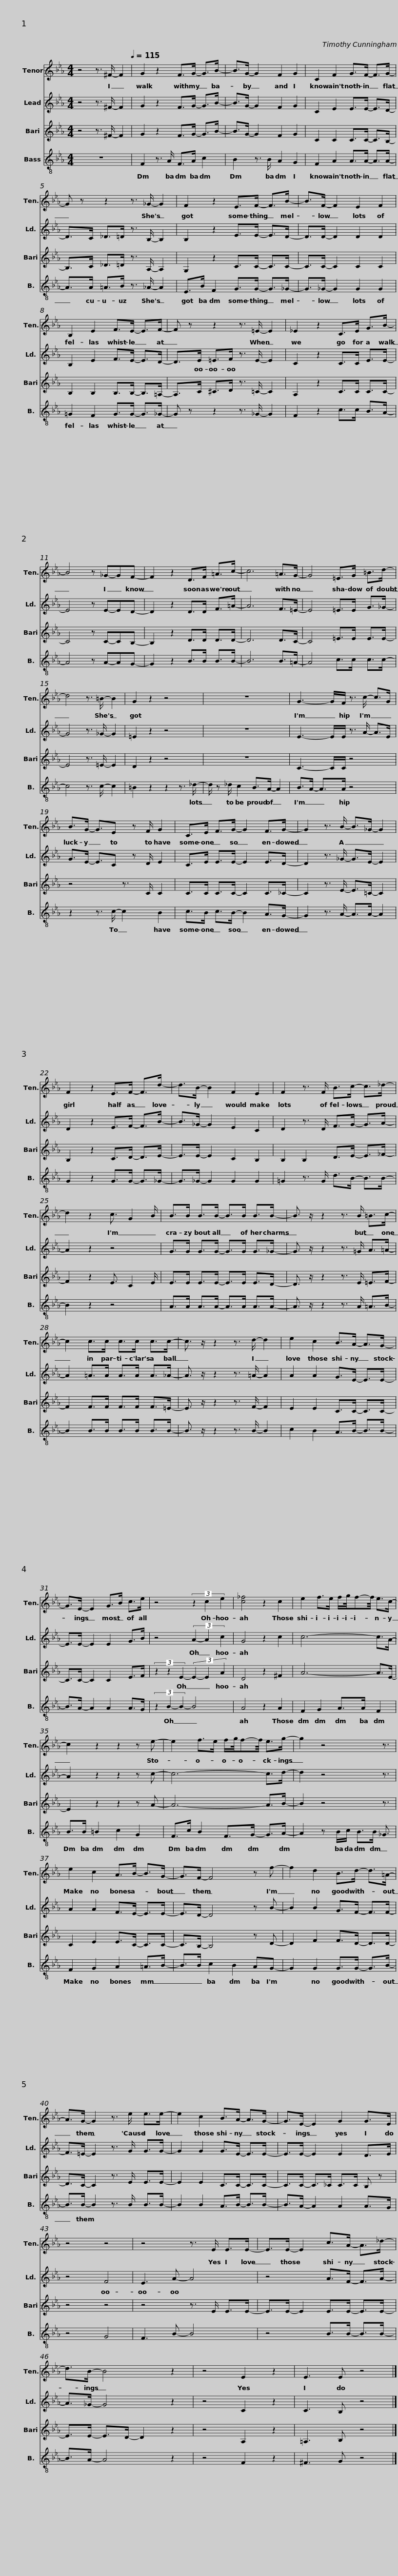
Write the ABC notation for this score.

X:1
%%score 1 2 3 4
L:1/8
M:4/4
I:linebreak $
K:Eb
V:1 treble
V:2 treble
V:3 treble
V:4 treble-8
V:1
 z4 z3/2 ^F/- F2[Q:1/4=115] | G2 z2 F>G- G>B- | B>G- G2 F2 G2 | C2 F2 G>F- F>G- |$ G z z2 z3/2 _G/- G2 | %5
 F2 z2 E>F- F>B- | B>F- F2 E2 F2 |$ B,2 E2 F>E- E>F- | F z z2 z3/2 =E/- E2 | _E2 z2 C>E G>B- | %10
 B4 z _G-GF- |$ F2 z2 D>F =A>c- | c6 =A>G- | G4 =E>G =B>d- | d4 z3/2 =B/- B2 | %15
 G2 z2 z4 |$ z8 | G3- G/F/ z3/2 c/- c>G | B>G- G3/2E z F/ G2 |$ C>E F>G- G2 F>G- | %20
 G2 z3/2 B/- B>_G- G2 | F2 z2 E>F- F>d- | d>B- B2 F2 E2 |$ F2 z3/2 F/ B>c- c>_d- | d2 z2 c3/2 G2 B/ | %25
 B>B B>B- B>B B>B- |$ B3/2 z/ z2 z3/2 B/ =B>c- | c2 c>c c>c c>c- | c3/2 z/ z2 z3/2 d/- d2 |$ e2 c2 B>A- A>G- | %30
 G>E- E2 G>B c>e | z4 (3z2 c2 e2 | [c_f]4 z2 c2 |$ e2 f>e f/g/4f-f/4 e>c- | c2 z2 z2 z e- | %35
 e2 f>e f/g/4f-f/4 e>g- |$ g2 z4 z3/2 | e2 c2 A>B- B>G- | G>F- F4 z f- | f2 d2 B>d- d>=A- |$ %40
 A>G- G2 z3/2 e/ e>e- | e2 c2 B>A- A>G- | G>E- E2 G2 G>E | z4 z4 |$ z4 z3/2 E/ E>E- | %45
 E>E- E2 c>A- A>_d- | d>B- B4 z2 | z4 E2 z2 | E3 E z4 |] %49
V:2
 z4 z3/2 ^F/- F2 | G2 z2 F>G- G>B- | B>G- G2 F2 G2 | C2 E2 E>E- E>D- |$ D>C _D>=D z3/2 B,/- B,2 | %5
 B,2 z2 E>E- E>D- | D>D- D2 D2 D2 |$ B,2 E2 F>E- E>D- | D>E =E>F z3/2 E/- E2 | C2 z2 C>C E>E- | %10
 E4 z E-ED- |$ D2 z2 D>D F>=A- | A6 F>=E- | E4 =E>E G>_G- | G4 z3/2 _G/- G2 | %15
 =E2 z2 z4 |$ z8 | E3- E/E/ z3/2 A/- A>E | G>E- E3/2C z D/ E2 |$ C>E E>E- E2 E>D- | %20
 D2 z3/2 _G/- G>E- E2 | D2 z2 E>F- F>B- | B>_G- G2 E2 C2 |$ D2 z3/2 D/ F>G- G>A- | A2 z2 z4 | %25
 G>G G>G- G>G G>_G- |$ G3/2 z/ z2 z3/2 =G/ A>=A- | A2 =A>A A>A A>_A- | A3/2 z/ z2 z3/2 =A/- A2 |$ A2 A2 G>E- E>E- | %30
 E>E- E2 E2 G>B | z4 (3A2- A2 c2 | G4 z2 c2 |$ c6- c>A- | A2 z2 z2 z c- | %35
 c6- c>d- |$ d2 z4 z3/2 | A2 A2 F>E- E>E- | E>D- D4 z B- | B2 B2 G>F- F>F- |$ %40
 F>=E- E2 z3/2 G/ G>G- | G2 G2 G>E- E>E- | E>E- E2 E2 D>E | z4 F4 |$ E3 A- A4 | %45
 z4 A>F- F>A- | A>_G- G4 z2 | z4 C2 z2 | C3 B, z4 |] %49
V:3
 z4 z3/2 ^F/- F2 | G2 z2 F>G- G>B- | B>G- G2 F2 G2 | C2 C2 C>C- C>B,- |$ B,>C _D>=D z3/2 A,/- A,2 | %5
 G,2 z2 C>C- C>C- | C>C- C2 C2 C2 |$ B,2 B,2 B,>B,- B,>=A,- | A,>C ^C>D z3/2 =C/- C2 | A,2 z2 C>C C>C- | %10
 C4 z C-CB,- |$ B,2 z2 D>D D>D- | D6 D>C- | C4 =E>E E>E- | E4 z3/2 =E/- E2 | %15
 D2 z2 z4 |$ z8 | C3- C/C/ z4 | z4 z3/2 C/ C2 |$ C>C C>C- C2 C>_C- | %20
 C2 z3/2 E/- E>=C- C2 | B,2 z2 C>D- D>E- | E>E- E2 C2 B,2 |$ B,2 B,2 D>E- E>_F- | F2 z2 E3/2 C2 E/ | %25
 E>E E>E- E>E E>D- |$ D3/2 z/ z2 z3/2 E/ =E>F- | F2 F>F F>F F>=E- | E3/2 z/ z2 z3/2 F/- F2 |$ E2 E2 C>C- C>C- | %30
 C>C- C2 C2 E>F | (3z2 z2 E2- (3E2- E2 A2 | D4 z2 ^F2 |$ A6- A>E- | E2 z2 z2 z A- | %35
 A6- A>B- |$ B2 z4 z3/2 | C2 E2 E>C- C>C- | C>B,- B,4 z D- | D2 F2 F>D- D>D- |$ %40
 D>C- C2 z3/2 E/ E>E- | E2 E2 C>C- C>C- | C>C- C>_C C>C B, z | z4 z4 |$ z4 z3/2 E/ E>E- | %45
 E>E- E2 E>E- E>E- | E>E- E>D- D2 z2 | z4 A,2 z2 | =A,3 B, z4 |] %49
V:4
 z8 | F2 z3/2 A/ F>A c2 | B2 z3/2 B/ A2 G2 | F2 A2 A>A- A>A- |$ A>A =A>B z3/2 _A/- A2 | %5
 E>B F2 G>G- G>_G- | G>_G- G2 G2 G2 |$ =G2 F2 G>G- G>_G- | G z z2 z3/2 _G/- G2 | F2 z2 c>c B>A- | %10
 A4 z A-AG- |$ G2 z2 B>B B>B- | B6 B>=A- | A4 c>c c>c- | c4 z3/2 c/- c2 | %15
 =B2 z2 z2 z3/2 _d/- |$ d/ z _d/ c2 B>A- A2 | B>A- A>A z4 | z2 z3/2 c/- c2 B2 |$ c>B c>B- B2 A>G- | %20
 G2 z3/2 A/- A>A- A2 | G2 z2 G>G- G>_G- | G>_G- G2 G2 G2 |$ =G2 z3/2 G/ d>B- B>B- | B2 z2 z4 | %25
 A>A A>A- A>A A>A- |$ A3/2 z/ z2 z3/2 A/ =A>B- | B2 B>B B>B B>B- | B3/2 z/ z2 z3/2 B/- B2 |$ c2 B2 A>B- B>B- | %30
 B>A- A2 A2 A>G | (3z2 B2- B2- B4 | A4 z2 A2 |$ F2 G2 A>A F2 | B>B =B2 c2 G2 | %35
 F>c B2 F>G- G>A- |$ A2 z B/c/ B>B _G3/2 | F2 G2 A2 =A>B- | B>B c2 B2 AG- | G2 G2 G>G- G>B- |$ %40
 B>B- B2 z3/2 B/ B>B- | B2 B2 A>B- B>B- | B>A- A2 A2 A>G | z4 G4 |$ F3 B- B4 | %45
 z4 B>B- B>B- | B>A- A4 z2 | z4 F2 z2 | ^F3 G z4 |] %49
